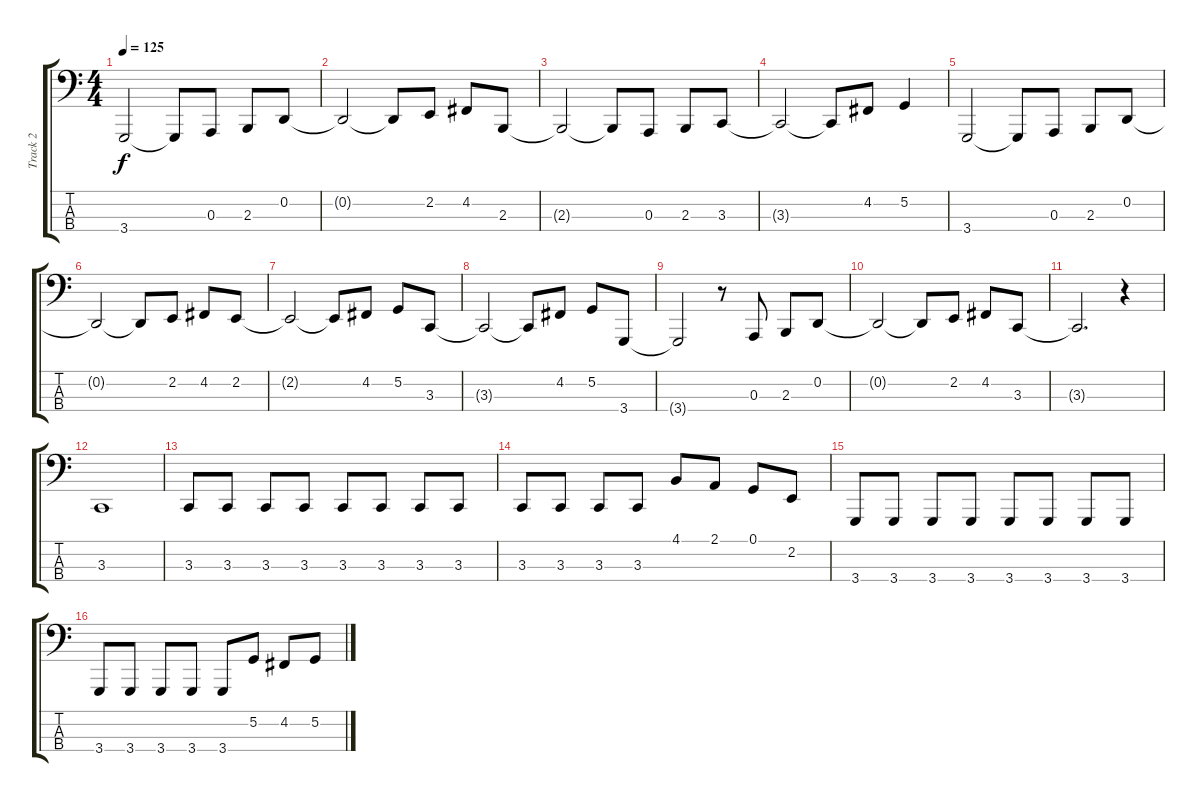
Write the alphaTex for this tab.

\track ("Track 2" "Track 2") {instrument acousticgrandpiano}
\staff {score tabs}
\tuning (G2 D2 A1 E1) {hide}
\ts (4 4)
\tempo 125
\clef f4
\ks c
3.4.2{dy f} 3.4{t}.8 0.3.8 2.3.8 0.2.8 |
0.2{t}.2 0.2{t}.8 2.2.8 4.2.8 2.3.8 |
2.3{t}.2 2.3{t}.8 0.3.8 2.3.8 3.3.8 |
3.3{t}.2 3.3{t}.8 4.2.8 5.2.4 |
3.4.2 3.4{t}.8 0.3.8 2.3.8 0.2.8 |
0.2{t}.2 0.2{t}.8 2.2.8 4.2.8 2.2.8 |
2.2{t}.2 2.2{t}.8 4.2.8 5.2.8 3.3.8 |
3.3{t}.2 3.3{t}.8 4.2.8 5.2.8 3.4.8 |
3.4{t}.2 r.8 0.3.8 2.3.8 0.2.8 |
0.2{t}.2 0.2{t}.8 2.2.8 4.2.8 3.3.8 |
3.3{t}.2{d} r.4 |
3.3.1 |
3.3.8 3.3.8 3.3.8 3.3.8 3.3.8 3.3.8 3.3.8 3.3.8 |
3.3.8 3.3.8 3.3.8 3.3.8 4.1.8 2.1.8 0.1.8 2.2.8 |
3.4.8 3.4.8 3.4.8 3.4.8 3.4.8 3.4.8 3.4.8 3.4.8 |
3.4.8 3.4.8 3.4.8 3.4.8 3.4.8 5.2.8 4.2.8 5.2.8
